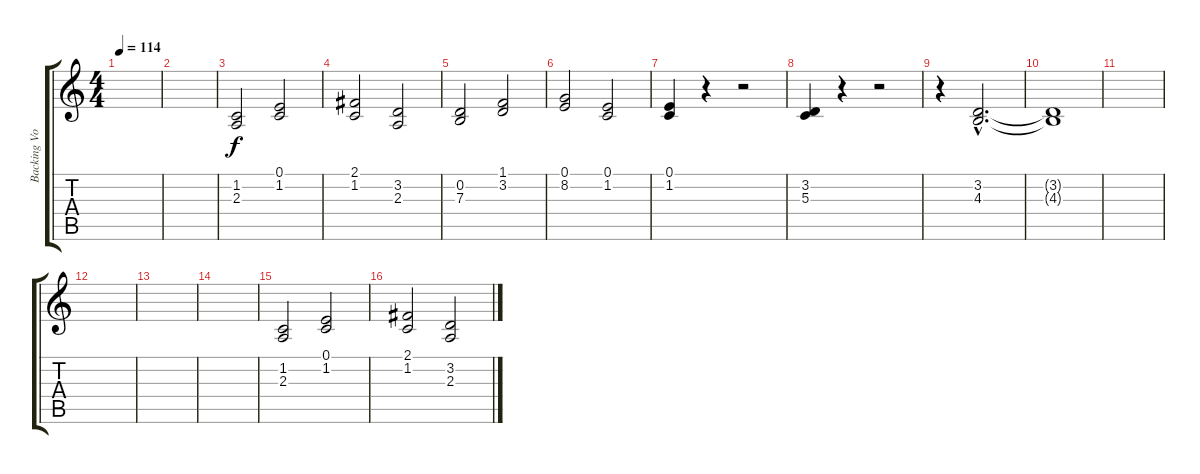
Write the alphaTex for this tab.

\track ("Backing Vocal" "Backing Vo") {instrument brasssection}
\staff {score tabs}
\tuning (E4 B3 G3 D3 A2 E2) {hide}
\ts (4 4)
\tempo 114
\clef g2
\ks c
|
|
(1.2 2.3).2 (0.1 1.2).2 |
(2.1 1.2).2 (3.2 2.3).2 |
(0.2 7.3).2 (1.1 3.2).2 |
(0.1 8.2).2 (0.1 1.2).2 |
(0.1 1.2).4 r.4 r.2 |
(3.2 5.3).4 r.4 r.2 |
r.4 (3.2{hac} 4.3{hac}).2{d} |
(3.2{t} 4.3{t}).1 |
|
|
|
|
(1.2 2.3).2 (0.1 1.2).2 |
(2.1 1.2).2 (3.2 2.3).2
